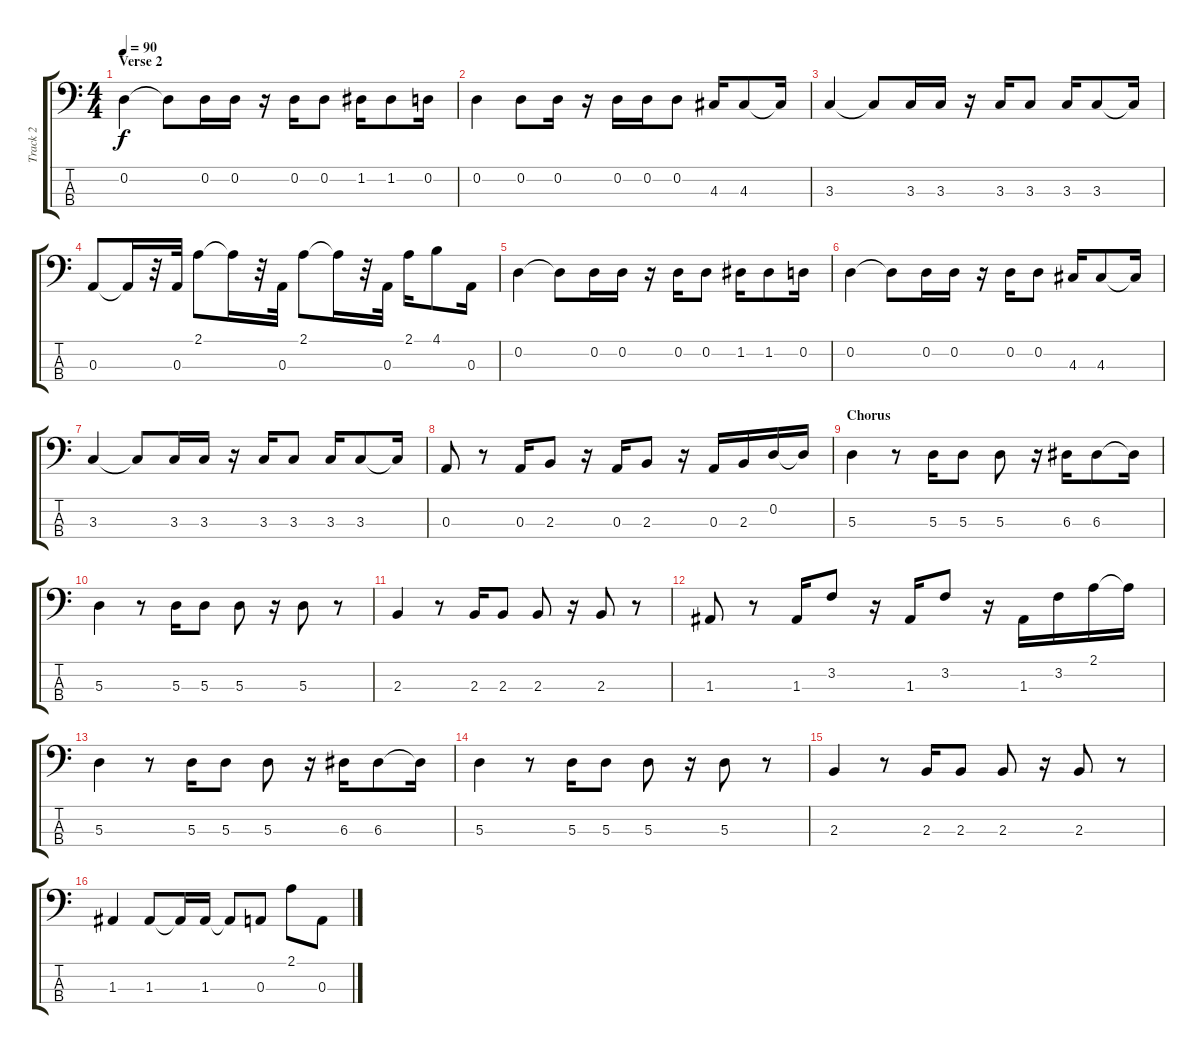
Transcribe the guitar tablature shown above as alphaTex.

\track ("Track 2" "Track 2") {instrument electricbassfinger}
\staff {score tabs}
\tuning (G2 D2 A1 E1) {hide}
\ts (4 4)
\section ("" "Verse 2")
\tempo 90
\clef f4
\ks c
0.2.4{dy f} 0.2{t}.8 0.2.16 0.2.16 r.16 0.2.16 0.2.8 1.2.16 1.2.8 0.2.16 |
0.2.4 0.2.8 0.2.16 r.16 0.2.16 0.2.16 0.2.8 4.3.16 4.3.8 4.3{t}.16 |
3.3.4 3.3{t}.8 3.3.16 3.3.16 r.16 3.3.16 3.3.8 3.3.16 3.3.8 3.3{t}.16 |
0.3.8 0.3{t}.16 r.32 0.3.32 2.1.8 2.1{t}.16 r.32 0.3.32 2.1.8 2.1{t}.16 r.32 0.3.32 2.1.16 4.1.8 0.3.16 |
0.2.4 0.2{t}.8 0.2.16 0.2.16 r.16 0.2.16 0.2.8 1.2.16 1.2.8 0.2.16 |
0.2.4 0.2{t}.8 0.2.16 0.2.16 r.16 0.2.16 0.2.8 4.3.16 4.3.8 4.3{t}.16 |
3.3.4 3.3{t}.8 3.3.16 3.3.16 r.16 3.3.16 3.3.8 3.3.16 3.3.8 3.3{t}.16 |
0.3.8 r.8 0.3.16 2.3.8 r.16 0.3.16 2.3.8 r.16 0.3.16 2.3.16 0.2.16 0.2{t}.16 |
\section ("" "Chorus")
5.3.4 r.8 5.3.16 5.3.8 5.3.8 r.16 6.3.16 6.3.8 6.3{t}.16 |
5.3.4 r.8 5.3.16 5.3.8 5.3.8 r.16 5.3.8 r.8 |
2.3.4 r.8 2.3.16 2.3.8 2.3.8 r.16 2.3.8 r.8 |
1.3.8 r.8 1.3.16 3.2.8 r.16 1.3.16 3.2.8 r.16 1.3.16 3.2.16 2.1.16 2.1{t}.16 |
5.3.4 r.8 5.3.16 5.3.8 5.3.8 r.16 6.3.16 6.3.8 6.3{t}.16 |
5.3.4 r.8 5.3.16 5.3.8 5.3.8 r.16 5.3.8 r.8 |
2.3.4 r.8 2.3.16 2.3.8 2.3.8 r.16 2.3.8 r.8 |
1.3.4 1.3.8 1.3{t}.16 1.3.16 1.3{t}.8 0.3.8 2.1.8 0.3.8
